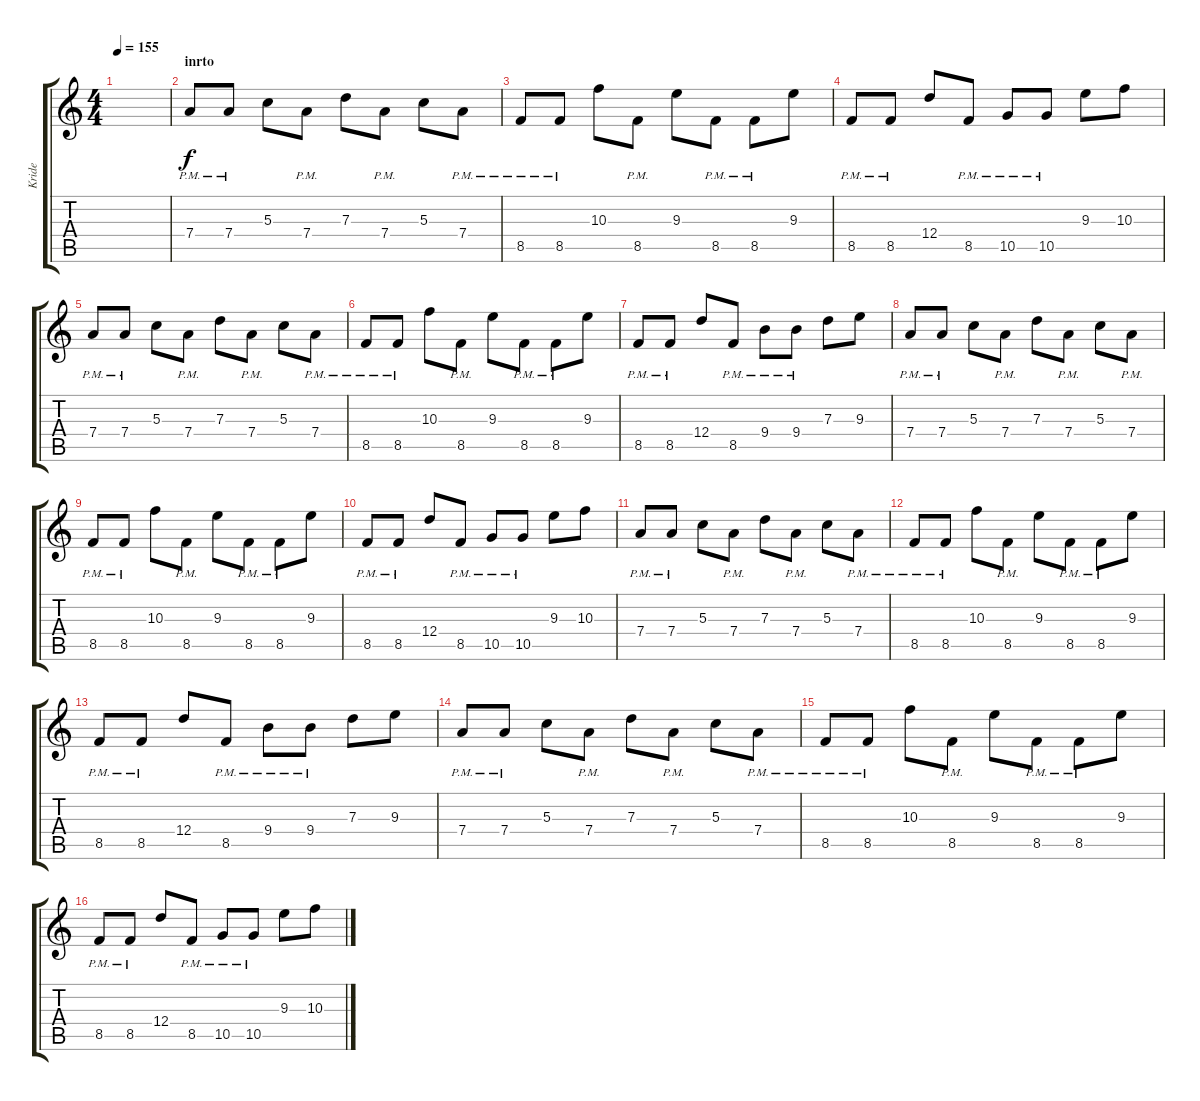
\track ("Kride" "Kride") {instrument distortionguitar}
\staff {score tabs}
\tuning (E4 B3 G3 D3 A2 E2) {hide}
\ts (4 4)
\tempo 155
\clef g2
\ks c
|
\section ("" "inrto")
7.4{pm}.8 7.4{pm}.8 5.3.8 7.4{pm}.8 7.3.8 7.4{pm}.8 5.3.8 7.4{pm}.8 |
8.5{pm}.8 8.5{pm}.8 10.3.8 8.5{pm}.8 9.3.8 8.5{pm}.8 8.5{pm}.8 9.3.8 |
8.5{pm}.8 8.5{pm}.8 12.4.8 8.5{pm}.8 10.5{pm}.8 10.5{pm}.8 9.3.8 10.3.8 |
7.4{pm}.8 7.4{pm}.8 5.3.8 7.4{pm}.8 7.3.8 7.4{pm}.8 5.3.8 7.4{pm}.8 |
8.5{pm}.8 8.5{pm}.8 10.3.8 8.5{pm}.8 9.3.8 8.5{pm}.8 8.5{pm}.8 9.3.8 |
8.5{pm}.8 8.5{pm}.8 12.4.8 8.5{pm}.8 9.4{pm}.8 9.4{pm}.8 7.3.8 9.3.8 |
7.4{pm}.8 7.4{pm}.8 5.3.8 7.4{pm}.8 7.3.8 7.4{pm}.8 5.3.8 7.4{pm}.8 |
8.5{pm}.8 8.5{pm}.8 10.3.8 8.5{pm}.8 9.3.8 8.5{pm}.8 8.5{pm}.8 9.3.8 |
8.5{pm}.8 8.5{pm}.8 12.4.8 8.5{pm}.8 10.5{pm}.8 10.5{pm}.8 9.3.8 10.3.8 |
7.4{pm}.8 7.4{pm}.8 5.3.8 7.4{pm}.8 7.3.8 7.4{pm}.8 5.3.8 7.4{pm}.8 |
8.5{pm}.8 8.5{pm}.8 10.3.8 8.5{pm}.8 9.3.8 8.5{pm}.8 8.5{pm}.8 9.3.8 |
8.5{pm}.8 8.5{pm}.8 12.4.8 8.5{pm}.8 9.4{pm}.8 9.4{pm}.8 7.3.8 9.3.8 |
7.4{pm}.8 7.4{pm}.8 5.3.8 7.4{pm}.8 7.3.8 7.4{pm}.8 5.3.8 7.4{pm}.8 |
8.5{pm}.8 8.5{pm}.8 10.3.8 8.5{pm}.8 9.3.8 8.5{pm}.8 8.5{pm}.8 9.3.8 |
8.5{pm}.8 8.5{pm}.8 12.4.8 8.5{pm}.8 10.5{pm}.8 10.5{pm}.8 9.3.8 10.3.8
